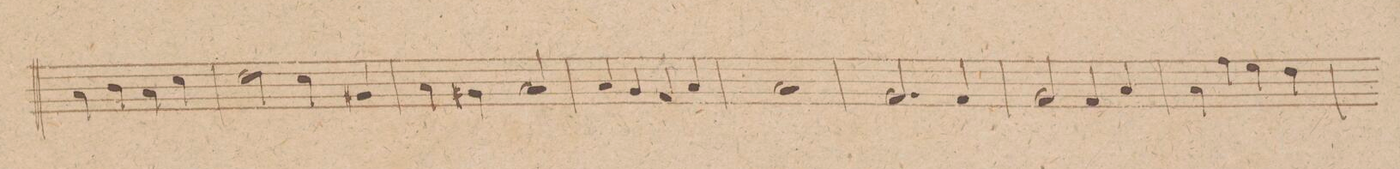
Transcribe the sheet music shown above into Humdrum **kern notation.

**kern	**dynam
*I"Clarnetto. in A.	*
*clefG2	*
*k[f#c#g#]	*
*met(c|)	*
*M2/2	*
4f#\	.
4g#\	.
4f#\	.
4a\	.
=248	=248
2b\	.
4a\	.
4e#X/	.
=249	=249
4f#\	.
4e#X\	.
2f#/	.
=250	=250
4f#/	.
4e/	.
4d/	.
4f#/	.
=251	=251
1f#	.
=252	=252
2.e/	.
4d/	.
=253	=253
2e/	.
4d/	.
4f#/	.
=254	=254
4f#\	.
4dd\	.
4cc#\	.
4b\	.
=255	=255
*-	*-
